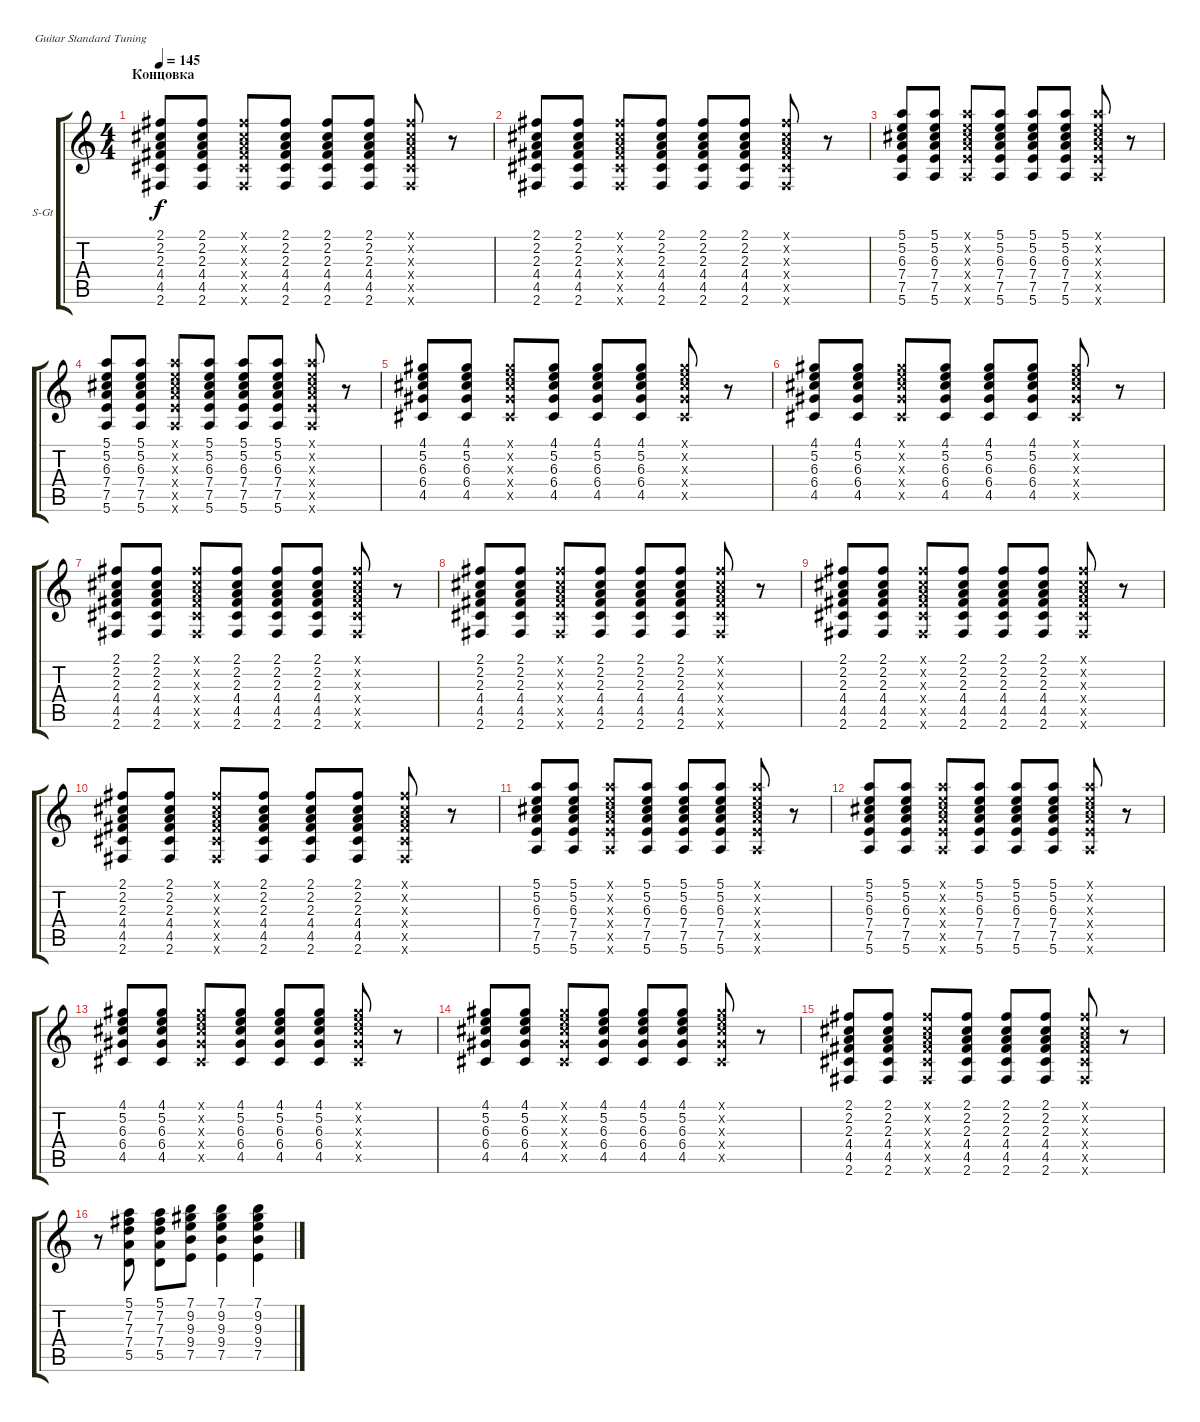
\defaultSystemsLayout 4
\bracketExtendMode groupsimilarinstruments
\firstSystemTrackNameOrientation horizontal
\otherSystemsTrackNameOrientation horizontal
\track ("Steel Guitar" "S-Gt") {instrument acousticguitarsteel}
\staff {score tabs}
\tuning (E4 B3 G3 D3 A2 E2)
\ts (4 4)
\section ("" "Концовка")
\tempo 145
\clef g2
\ks c
(2.6 2.1 2.2 2.3 4.4 4.5).8{dy f} (2.6 2.1 2.2 2.3 4.4 4.5).8 (2.6{x} 2.1{x} 2.2{x} 2.3{x} 4.4{x} 4.5{x}).8 (2.6 2.1 2.2 2.3 4.5 4.4).8 (2.6 2.1 2.2 2.3 4.4 4.5).8 (2.6 2.1 2.2 2.3 4.4 4.5).8 (2.6{x} 2.1{x} 2.2{x} 2.3{x} 4.4{x} 4.5{x}).8 r.8 |
(2.6 2.1 2.2 2.3 4.4 4.5).8 (2.6 2.1 2.2 2.3 4.4 4.5).8 (2.6{x} 2.1{x} 2.2{x} 2.3{x} 4.4{x} 4.5{x}).8 (2.6 2.1 2.2 2.3 4.5 4.4).8 (2.6 2.1 2.2 2.3 4.4 4.5).8 (2.6 2.1 2.2 2.3 4.4 4.5).8 (2.6{x} 2.1{x} 2.2{x} 2.3{x} 4.4{x} 4.5{x}).8 r.8 |
(5.6 5.1 5.2 6.3 7.4 7.5).8 (5.6 5.1 5.2 6.3 7.4 7.5).8 (5.6{x} 5.1{x} 5.2{x} 6.3{x} 7.4{x} 7.5{x}).8 (5.6 5.1 5.2 6.3 7.4 7.5).8 (5.6 5.1 5.2 6.3 7.4 7.5).8 (5.6 5.1 5.2 6.3 7.4 7.5).8 (5.6{x} 5.1{x} 5.2{x} 6.3{x} 7.4{x} 7.5{x}).8 r.8 |
(5.6 5.1 5.2 6.3 7.4 7.5).8 (5.6 5.1 5.2 6.3 7.4 7.5).8 (5.6{x} 5.1{x} 5.2{x} 6.3{x} 7.4{x} 7.5{x}).8 (5.6 5.1 5.2 6.3 7.4 7.5).8 (5.6 5.1 5.2 6.3 7.4 7.5).8 (5.6 5.1 5.2 6.3 7.4 7.5).8 (5.6{x} 5.1{x} 5.2{x} 6.3{x} 7.4{x} 7.5{x}).8 r.8 |
(4.5 4.1 5.2 6.3 6.4).8 (4.5 4.1 5.2 6.3 6.4).8 (4.5{x} 4.1{x} 5.2{x} 6.3{x} 6.4{x}).8 (4.5 4.1 5.2 6.3 6.4).8 (4.5 4.1 5.2 6.3 6.4).8 (4.5 4.1 5.2 6.3 6.4).8 (4.5{x} 4.1{x} 5.2{x} 6.3{x} 6.4{x}).8 r.8 |
(4.5 4.1 5.2 6.3 6.4).8 (4.5 4.1 5.2 6.3 6.4).8 (4.5{x} 4.1{x} 5.2{x} 6.3{x} 6.4{x}).8 (4.5 4.1 5.2 6.3 6.4).8 (4.5 4.1 5.2 6.3 6.4).8 (4.5 4.1 5.2 6.3 6.4).8 (4.5{x} 4.1{x} 5.2{x} 6.3{x} 6.4{x}).8 r.8 |
(2.6 2.1 2.2 2.3 4.4 4.5).8 (2.6 2.1 2.2 2.3 4.4 4.5).8 (2.6{x} 2.1{x} 2.2{x} 2.3{x} 4.4{x} 4.5{x}).8 (2.6 2.1 2.2 2.3 4.5 4.4).8 (2.6 2.1 2.2 2.3 4.4 4.5).8 (2.6 2.1 2.2 2.3 4.4 4.5).8 (2.6{x} 2.1{x} 2.2{x} 2.3{x} 4.4{x} 4.5{x}).8 r.8 |
(2.6 2.1 2.2 2.3 4.4 4.5).8 (2.6 2.1 2.2 2.3 4.4 4.5).8 (2.6{x} 2.1{x} 2.2{x} 2.3{x} 4.4{x} 4.5{x}).8 (2.6 2.1 2.2 2.3 4.5 4.4).8 (2.6 2.1 2.2 2.3 4.4 4.5).8 (2.6 2.1 2.2 2.3 4.4 4.5).8 (2.6{x} 2.1{x} 2.2{x} 2.3{x} 4.4{x} 4.5{x}).8 r.8 |
(2.6 2.1 2.2 2.3 4.4 4.5).8 (2.6 2.1 2.2 2.3 4.4 4.5).8 (2.6{x} 2.1{x} 2.2{x} 2.3{x} 4.4{x} 4.5{x}).8 (2.6 2.1 2.2 2.3 4.5 4.4).8 (2.6 2.1 2.2 2.3 4.4 4.5).8 (2.6 2.1 2.2 2.3 4.4 4.5).8 (2.6{x} 2.1{x} 2.2{x} 2.3{x} 4.4{x} 4.5{x}).8 r.8 |
(2.6 2.1 2.2 2.3 4.4 4.5).8 (2.6 2.1 2.2 2.3 4.4 4.5).8 (2.6{x} 2.1{x} 2.2{x} 2.3{x} 4.4{x} 4.5{x}).8 (2.6 2.1 2.2 2.3 4.5 4.4).8 (2.6 2.1 2.2 2.3 4.4 4.5).8 (2.6 2.1 2.2 2.3 4.4 4.5).8 (2.6{x} 2.1{x} 2.2{x} 2.3{x} 4.4{x} 4.5{x}).8 r.8 |
(5.6 5.1 5.2 6.3 7.4 7.5).8 (5.6 5.1 5.2 6.3 7.4 7.5).8 (5.6{x} 5.1{x} 5.2{x} 6.3{x} 7.4{x} 7.5{x}).8 (5.6 5.1 5.2 6.3 7.4 7.5).8 (5.6 5.1 5.2 6.3 7.4 7.5).8 (5.6 5.1 5.2 6.3 7.4 7.5).8 (5.6{x} 5.1{x} 5.2{x} 6.3{x} 7.4{x} 7.5{x}).8 r.8 |
(5.6 5.1 5.2 6.3 7.4 7.5).8 (5.6 5.1 5.2 6.3 7.4 7.5).8 (5.6{x} 5.1{x} 5.2{x} 6.3{x} 7.4{x} 7.5{x}).8 (5.6 5.1 5.2 6.3 7.4 7.5).8 (5.6 5.1 5.2 6.3 7.4 7.5).8 (5.6 5.1 5.2 6.3 7.4 7.5).8 (5.6{x} 5.1{x} 5.2{x} 6.3{x} 7.4{x} 7.5{x}).8 r.8 |
(4.5 4.1 5.2 6.3 6.4).8 (4.5 4.1 5.2 6.3 6.4).8 (4.5{x} 4.1{x} 5.2{x} 6.3{x} 6.4{x}).8 (4.5 4.1 5.2 6.3 6.4).8 (4.5 4.1 5.2 6.3 6.4).8 (4.5 4.1 5.2 6.3 6.4).8 (4.5{x} 4.1{x} 5.2{x} 6.3{x} 6.4{x}).8 r.8 |
(4.5 4.1 5.2 6.3 6.4).8 (4.5 4.1 5.2 6.3 6.4).8 (4.5{x} 4.1{x} 5.2{x} 6.3{x} 6.4{x}).8 (4.5 4.1 5.2 6.3 6.4).8 (4.5 4.1 5.2 6.3 6.4).8 (4.5 4.1 5.2 6.3 6.4).8 (4.5{x} 4.1{x} 5.2{x} 6.3{x} 6.4{x}).8 r.8 |
(2.6 2.1 2.2 2.3 4.4 4.5).8 (2.6 2.1 2.2 2.3 4.4 4.5).8 (2.6{x} 2.1{x} 2.2{x} 2.3{x} 4.4{x} 4.5{x}).8 (2.6 2.1 2.2 2.3 4.5 4.4).8 (2.6 2.1 2.2 2.3 4.4 4.5).8 (2.6 2.1 2.2 2.3 4.4 4.5).8 (2.6{x} 2.1{x} 2.2{x} 2.3{x} 4.4{x} 4.5{x}).8 r.8 |
r.8 (5.5 5.1 7.2 7.3 7.4).8 (5.5 5.1 7.2 7.3 7.4).8 (7.5 7.1 9.2 9.3 9.4).8 (7.5 9.3 9.4 7.1 9.2).4 (7.5 7.1 9.2 9.3 9.4).4
